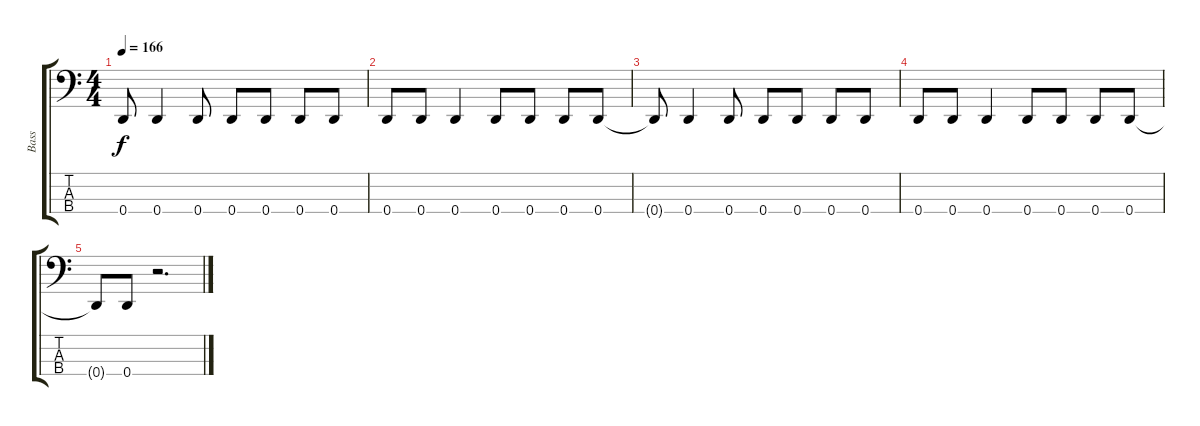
\track ("Bass" "Bass") {instrument electricbassfinger}
\staff {score tabs}
\tuning (G2 D2 A1 D1) {hide}
\ts (4 4)
\tempo 166
\clef f4
\ks c
0.4{t}.8{dy f} 0.4.4 0.4.8 0.4.8 0.4.8 0.4.8 0.4.8 |
0.4.8 0.4.8 0.4.4 0.4.8 0.4.8 0.4.8 0.4.8 |
0.4{t}.8 0.4.4 0.4.8 0.4.8 0.4.8 0.4.8 0.4.8 |
0.4.8 0.4.8 0.4.4 0.4.8 0.4.8 0.4.8 0.4.8 |
0.4{t}.8 0.4.8 r.2{d}
